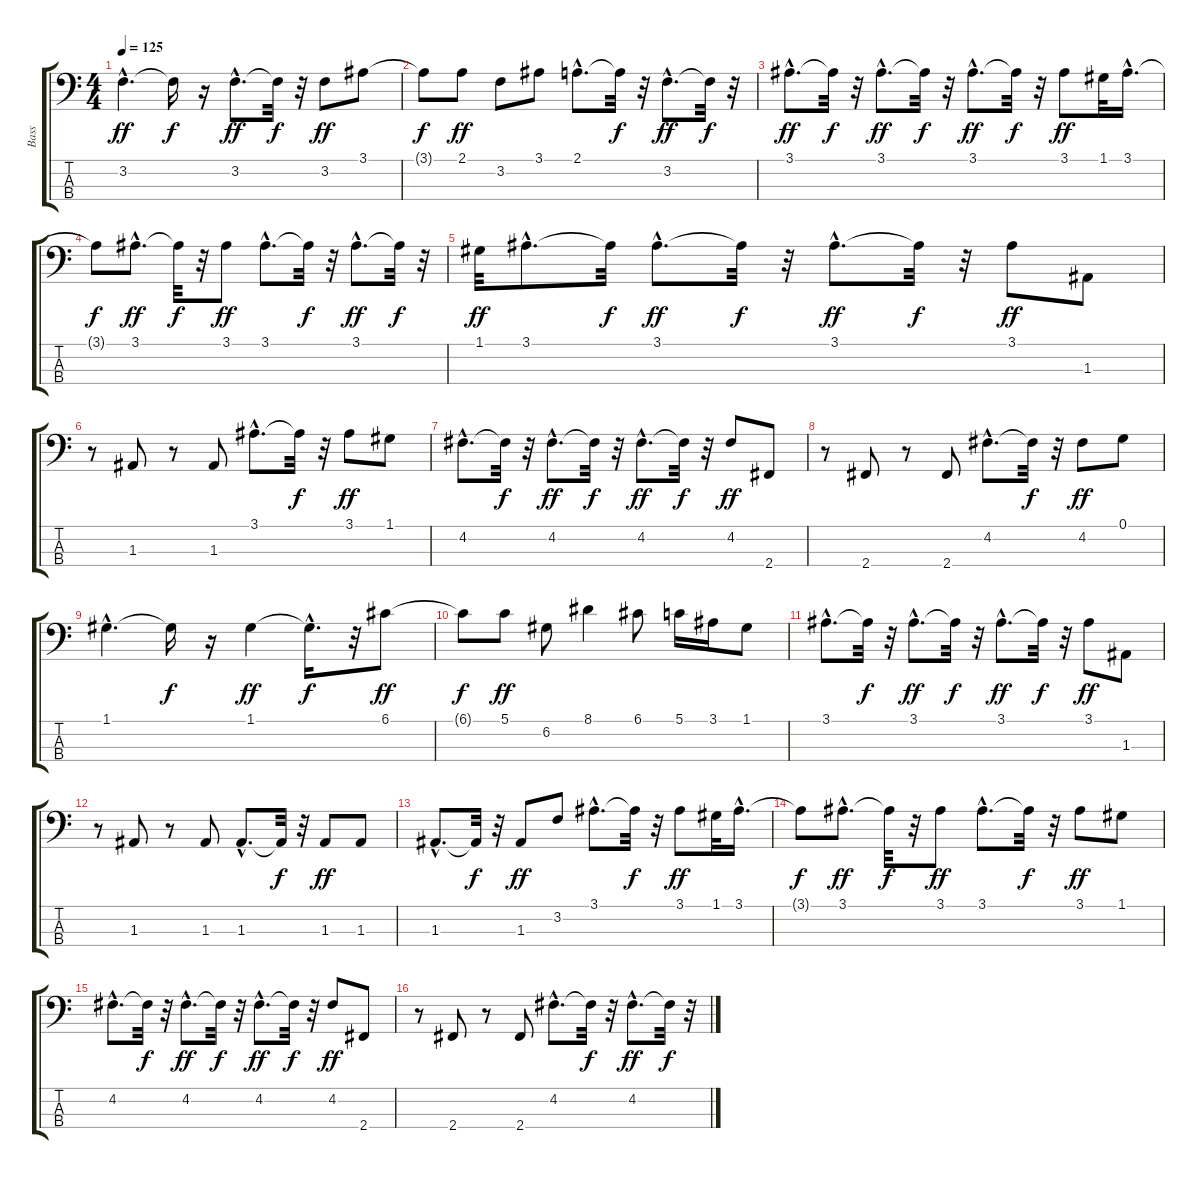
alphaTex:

\track ("Bass" "Bass") {instrument electricbassfinger}
\staff {score tabs}
\tuning (G2 D2 A1 E1) {hide}
\ts (4 4)
\tempo 125
\clef f4
\ks c
3.2{hac}.4{d dy ff} 3.2{t}.16{dy f} r.16 3.2{hac}.8{d dy ff} 3.2{t}.32{dy f} r.32 3.2.8{dy ff} 3.1.8 |
3.1{t}.8{dy f} 2.1.8{dy ff} 3.2.8 3.1.8 2.1{hac}.8{d} 2.1{t}.32{dy f} r.32 3.2{hac}.8{d dy ff} 3.2{t}.32{dy f} r.32 |
3.1{hac}.8{d dy ff} 3.1{t}.32{dy f} r.32 3.1{hac}.8{d dy ff} 3.1{t}.32{dy f} r.32 3.1{hac}.8{d dy ff} 3.1{t}.32{dy f} r.32 3.1.8{dy ff} 1.1.32 3.1{hac}.16{d} |
3.1{t}.8{dy f} 3.1{hac}.8{d dy ff} 3.1{t}.32{dy f} r.32 3.1.8{dy ff} 3.1{hac}.8{d} 3.1{t}.32{dy f} r.32 3.1{hac}.8{d dy ff} 3.1{t}.32{dy f} r.32 |
1.1.32{dy ff} 3.1{hac}.8{d} 3.1{t}.32{dy f} 3.1{hac}.8{d dy ff} 3.1{t}.32{dy f} r.32 3.1{hac}.8{d dy ff} 3.1{t}.32{dy f} r.32 3.1.8{dy ff} 1.3.8 |
r.8 1.3.8 r.8 1.3.8 3.1{hac}.8{d} 3.1{t}.32{dy f} r.32 3.1.8{dy ff} 1.1.8 |
4.2{hac}.8{d} 4.2{t}.32{dy f} r.32 4.2{hac}.8{d dy ff} 4.2{t}.32{dy f} r.32 4.2{hac}.8{d dy ff} 4.2{t}.32{dy f} r.32 4.2.8{dy ff} 2.4.8 |
r.8 2.4.8 r.8 2.4.8 4.2{hac}.8{d} 4.2{t}.32{dy f} r.32 4.2.8{dy ff} 0.1.8 |
1.1{hac}.4{d} 1.1{t}.16{dy f} r.16 1.1.4{dy ff} 1.1{hac t}.16{d dy f} r.32 6.1.8{dy ff} |
6.1{t}.8{dy f} 5.1.8{dy ff} 6.2.8 8.1.4 6.1.8 5.1.16 3.1.16 1.1.8 |
3.1{hac}.8{d} 3.1{t}.32{dy f} r.32 3.1{hac}.8{d dy ff} 3.1{t}.32{dy f} r.32 3.1{hac}.8{d dy ff} 3.1{t}.32{dy f} r.32 3.1.8{dy ff} 1.3.8 |
r.8 1.3.8 r.8 1.3.8 1.3{hac}.8{d} 1.3{t}.32{dy f} r.32 1.3.8{dy ff} 1.3.8 |
1.3{hac}.8{d} 1.3{t}.32{dy f} r.32 1.3.8{dy ff} 3.2.8 3.1{hac}.8{d} 3.1{t}.32{dy f} r.32 3.1.8{dy ff} 1.1.32 3.1{hac}.16{d} |
3.1{t}.8{dy f} 3.1{hac}.8{d dy ff} 3.1{t}.32{dy f} r.32 3.1.8{dy ff} 3.1{hac}.8{d} 3.1{t}.32{dy f} r.32 3.1.8{dy ff} 1.1.8 |
4.2{hac}.8{d} 4.2{t}.32{dy f} r.32 4.2{hac}.8{d dy ff} 4.2{t}.32{dy f} r.32 4.2{hac}.8{d dy ff} 4.2{t}.32{dy f} r.32 4.2.8{dy ff} 2.4.8 |
r.8 2.4.8 r.8 2.4.8 4.2{hac}.8{d} 4.2{t}.32{dy f} r.32 4.2{hac}.8{d dy ff} 4.2{t}.32{dy f} r.32
